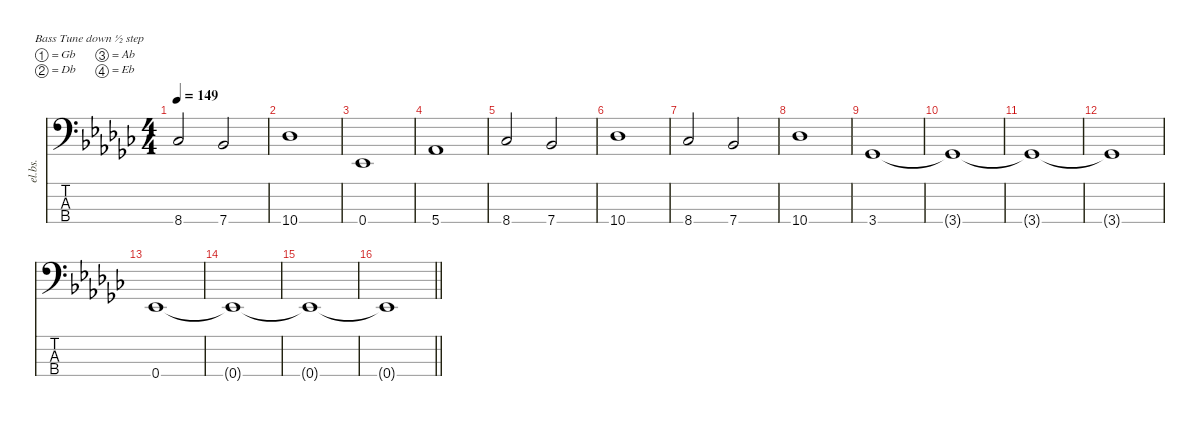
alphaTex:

\defaultSystemsLayout 4
\hideDynamics
\bracketExtendMode nobrackets
\otherSystemsTrackNameOrientation horizontal
\track ("Bass" "el.bs.") {instrument electricbassfinger}
\staff {score tabs}
\tuning (Gb2 Db2 Ab1 Eb1)
\ts (4 4)
\tempo 149
\clef f4
\ks gb
8.4{acc b}.2{dy f beam Up} 7.4{acc b}.2{beam Up} |
10.4{acc b}.1{beam Down} |
0.4{acc b}.1{beam Up} |
5.4{acc b}.1{beam Up} |
8.4{acc b}.2{beam Up} 7.4{acc b}.2{beam Up} |
10.4{acc b}.1{beam Down} |
8.4{acc b}.2{beam Up} 7.4{acc b}.2{beam Up} |
10.4{acc b}.1{beam Down} |
3.4{acc b}.1{beam Up} |
3.4{t acc b}.1{beam Up} |
3.4{t acc b}.1{beam Up} |
3.4{t acc b}.1{beam Up} |
0.4{acc b}.1{beam Up} |
0.4{t acc b}.1{beam Up} |
0.4{t acc b}.1{beam Up} |
\barLineRight lightlight
0.4{t acc b}.1{beam Up}
